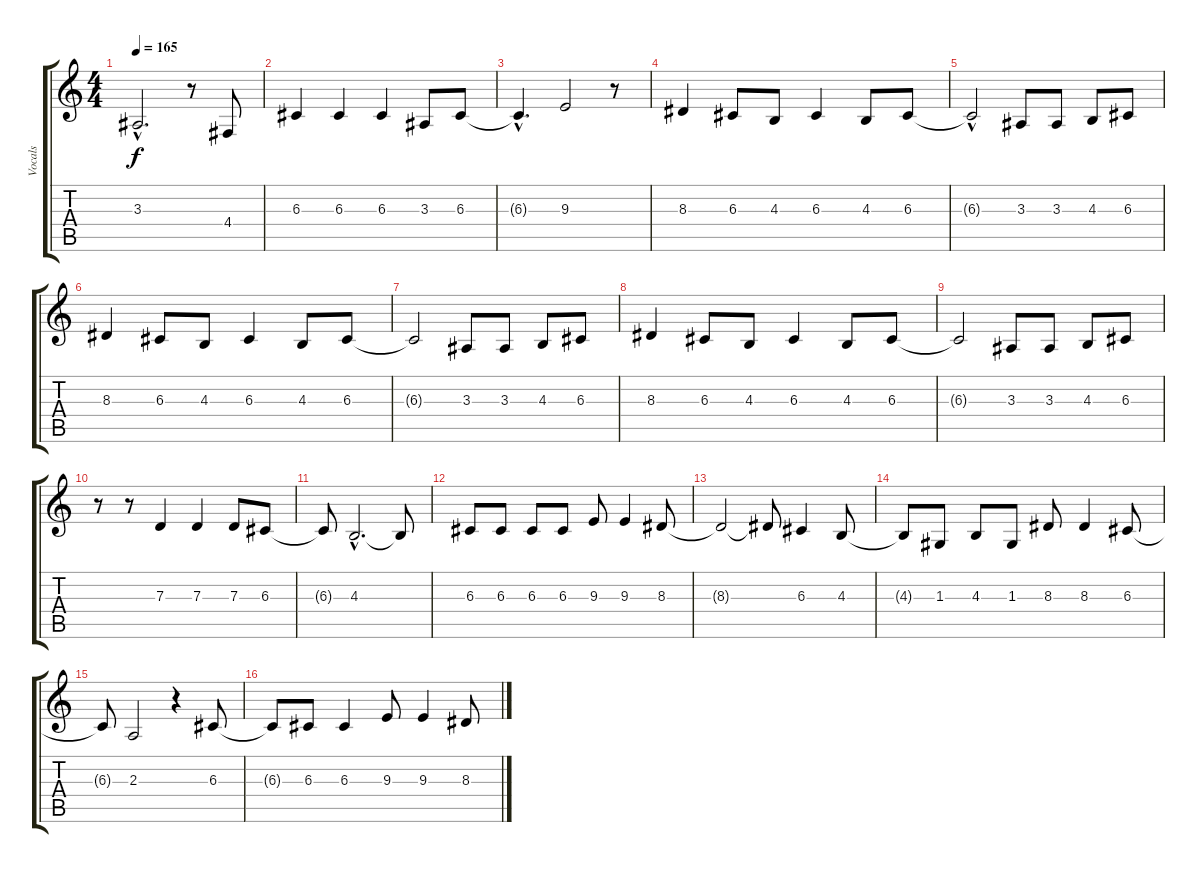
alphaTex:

\track ("Vocals" "Vocals") {instrument tenorsax}
\staff {score tabs}
\tuning (E4 B3 G3 D3 A2 E2) {hide}
\ts (4 4)
\tempo 165
\clef g2
\ks c
3.3{hac t}.2{d dy f} r.8 4.4.8 |
6.3.4 6.3.4 6.3.4 3.3.8 6.3.8 |
6.3{hac t}.4{d} 9.3.2 r.8 |
8.3.4 6.3.8 4.3.8 6.3.4 4.3.8 6.3.8 |
6.3{hac t}.2 3.3.8 3.3.8 4.3.8 6.3.8 |
8.3.4 6.3.8 4.3.8 6.3.4 4.3.8 6.3.8 |
6.3{t}.2 3.3.8 3.3.8 4.3.8 6.3.8 |
8.3.4 6.3.8 4.3.8 6.3.4 4.3.8 6.3.8 |
6.3{t}.2 3.3.8 3.3.8 4.3.8 6.3.8 |
r.8 r.8 7.3.4 7.3.4 7.3.8 6.3.8 |
6.3{t}.8 4.3{hac}.2{d} 4.3{t}.8 |
6.3.8 6.3.8 6.3.8 6.3.8 9.3.8 9.3.4 8.3.8 |
8.3{t}.2 8.3{t}.8 6.3.4 4.3.8 |
4.3{t}.8 1.3.8 4.3.8 1.3.8 8.3.8 8.3.4 6.3.8 |
6.3{t}.8 2.3.2 r.4 6.3.8 |
6.3{t}.8 6.3.8 6.3.4 9.3.8 9.3.4 8.3.8
